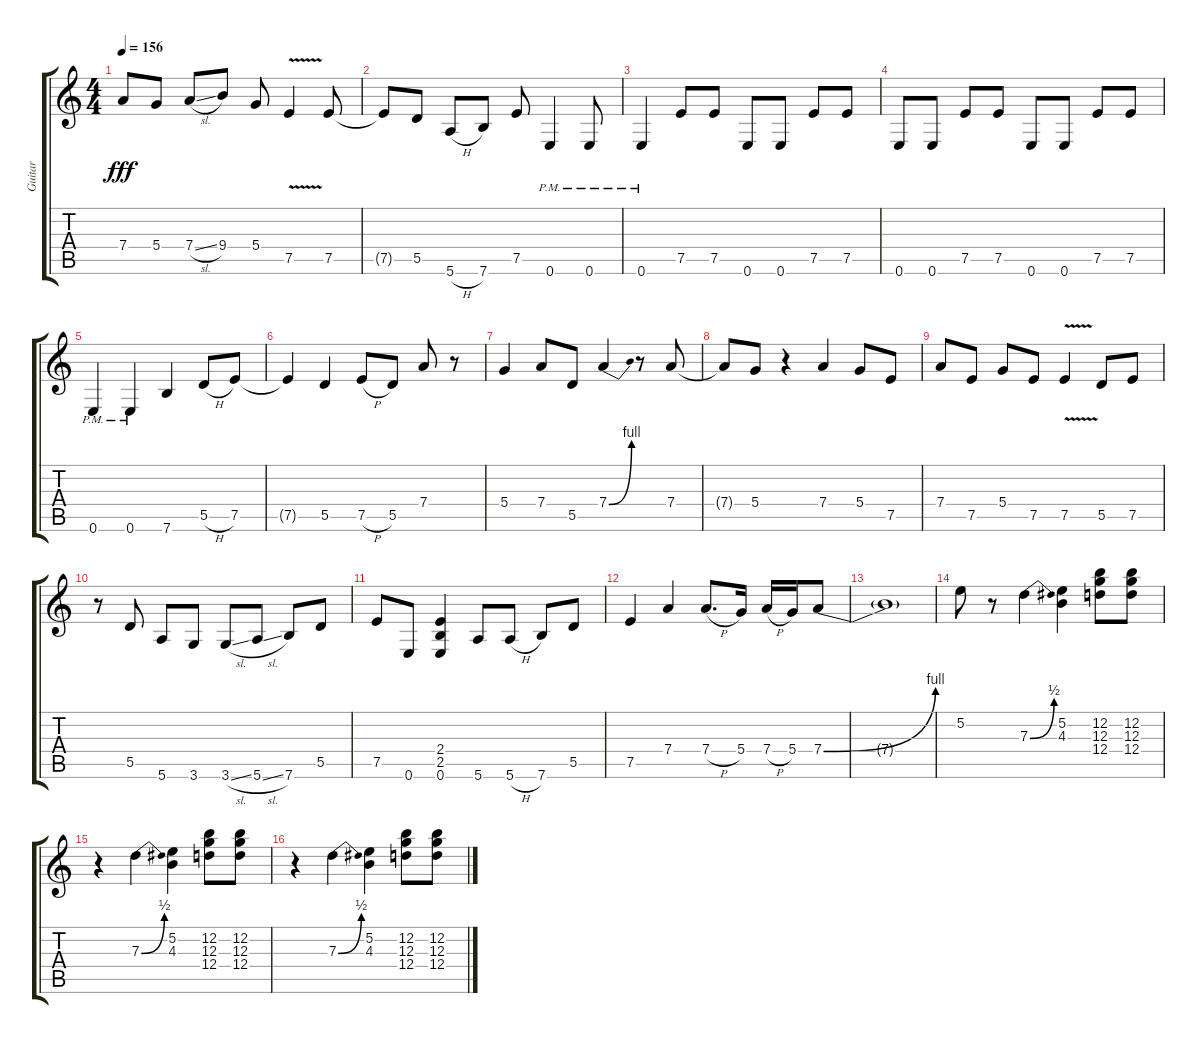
\track ("Guitar" "Guitar") {instrument overdrivenguitar}
\staff {score tabs}
\tuning (E4 B3 G3 D3 A2 E2) {hide}
\ts (4 4)
\tempo 156
\clef g2
\ks c
7.4.8{dy fff} 5.4.8 7.4{sl}.8 9.4.8 5.4.8 7.5{v}.4 7.5.8 |
7.5{t}.8 5.5.8 5.6{h}.8 7.6.8 7.5.8 0.6{pm}.4 0.6{pm}.8 |
0.6{pm}.4 7.5.8 7.5.8 0.6.8 0.6.8 7.5.8 7.5.8 |
0.6.8 0.6.8 7.5.8 7.5.8 0.6.8 0.6.8 7.5.8 7.5.8 |
0.6{pm}.4 0.6{pm}.4 7.6.4 5.5{h}.8 7.5.8 |
7.5{t}.4 5.5.4 7.5{h}.8 5.5.8 7.4.8 r.8 |
5.4.4 7.4.8 5.5.8 7.4{be (bend 0 0 60 4)}.4 r.8 7.4.8 |
7.4{t}.8 5.4.8 r.4 7.4.4 5.4.8 7.5.8 |
7.4.8 7.5.8 5.4.8 7.5.8 7.5{v}.4 5.5.8 7.5.8 |
r.8 5.5.8 5.6.8 3.6.8 3.6{sl}.8 5.6{sl}.8 7.6.8 5.5.8 |
7.5.8 0.6.8 (2.4 2.5 0.6).4 5.6.8 5.6{h}.8 7.6.8 5.5.8 |
7.5.4 7.4.4 7.4{h}.8{d} 5.4.16 7.4{h}.16 5.4.16 7.4{be (bend 0 0 60 4)}.8 |
7.4{t}.1 |
5.2.8 r.8 7.3{be (bend 0 0 60 2)}.4 (5.2 4.3).4 (12.2 12.3 12.4).8 (12.2 12.3 12.4).8 |
r.4 7.3{be (bend 0 0 60 2)}.4 (5.2 4.3).4 (12.2 12.3 12.4).8 (12.2 12.3 12.4).8 |
r.4 7.3{be (bend 0 0 60 2)}.4 (5.2 4.3).4 (12.2 12.3 12.4).8 (12.2 12.3 12.4).8
